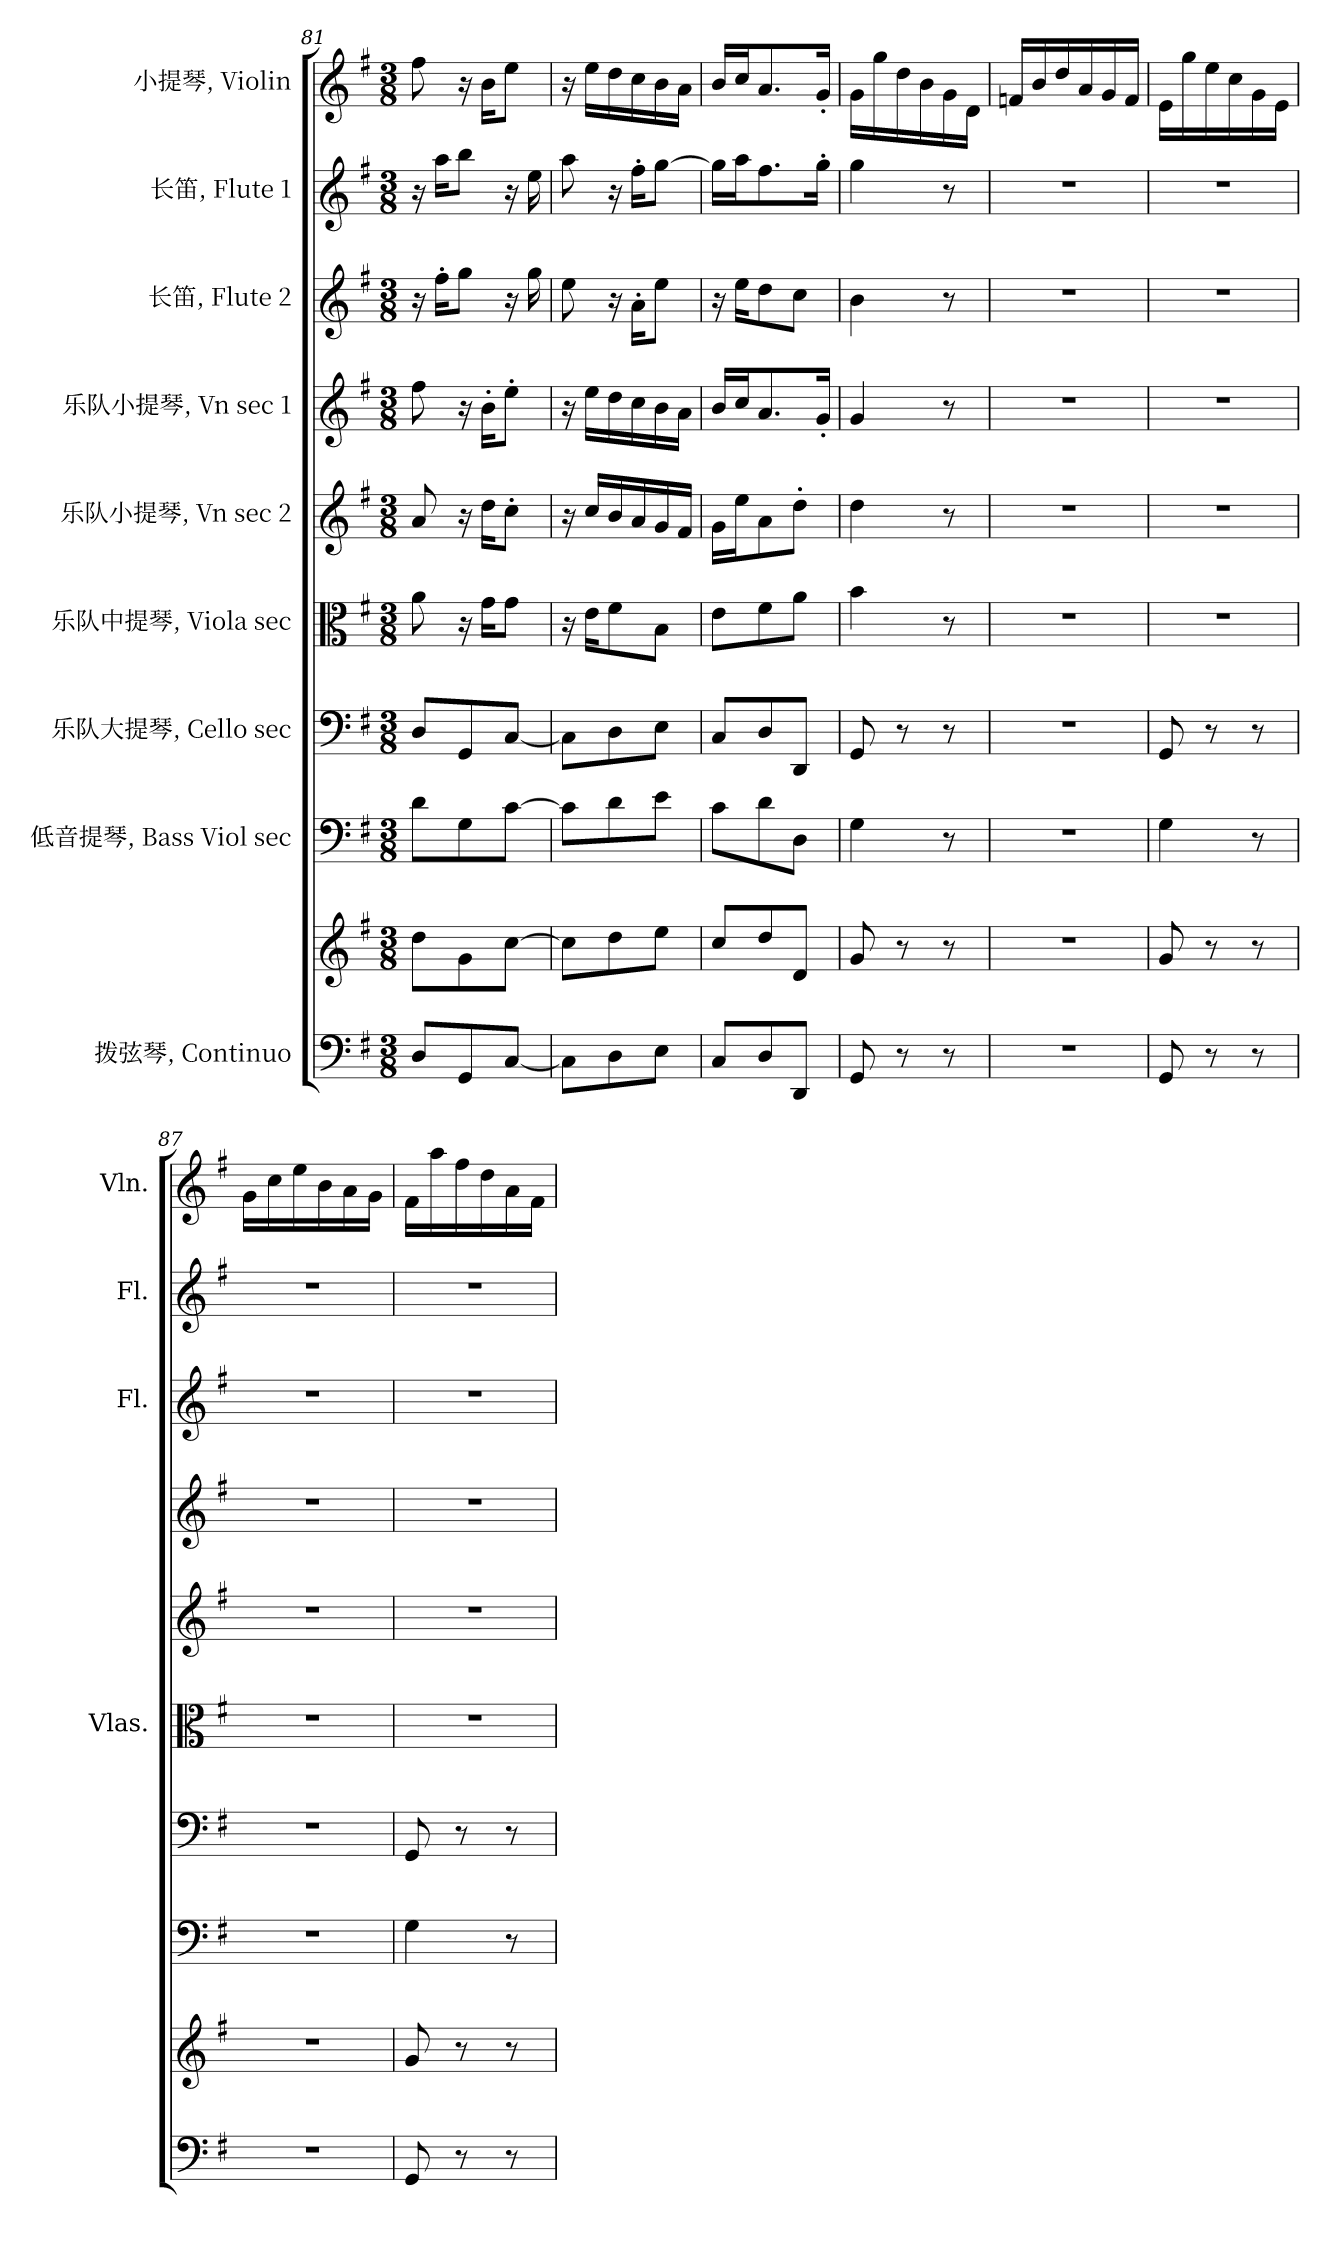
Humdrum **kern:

**kern	**kern	**kern	**kern	**kern	**kern	**kern	**kern	**kern	**kern
*part9	*part9	*part8	*part7	*part6	*part5	*part4	*part3	*part2	*part1
*staff10	*staff9	*staff8	*staff7	*staff6	*staff5	*staff4	*staff3	*staff2	*staff1
*I"拨弦琴, Continuo	*	*I"低音提琴, Bass Viol sec	*I"乐队大提琴, Cello sec	*I"乐队中提琴, Viola sec	*I"乐队小提琴, Vn sec 2	*I"乐队小提琴, Vn sec 1	*I"长笛, Flute 2	*I"长笛, Flute 1	*I"小提琴, Violin
*	*	*	*	*I'Vlas.	*	*	*I'Fl.	*I'Fl.	*I'Vln.
*clefF4	*clefG2	*clefF4	*clefF4	*clefC3	*clefG2	*clefG2	*clefG2	*clefG2	*clefG2
*	*	*ITrd7c12	*	*	*	*	*	*	*
*k[f#]	*k[f#]	*k[f#]	*k[f#]	*k[f#]	*k[f#]	*k[f#]	*k[f#]	*k[f#]	*k[f#]
*M3/8	*M3/8	*M3/8	*M3/8	*M3/8	*M3/8	*M3/8	*M3/8	*M3/8	*M3/8
=81	=81	=81	=81	=81	=81	=81	=81	=81	=81
8D/L	8dd\L	8D\L	8D/L	8a\	8a/	8ff#\	16r	16r	8ff#\
.	.	.	.	.	.	.	16ff#'\KL	16aa\KL	.
8GG/	8g\	8GG\	8GG/	16r	16r	16r	8gg\J	8bb\J	16r
.	.	.	.	16g\KL	16dd\KL	16b'\KL	.	.	16b\KL
[8C/J	[8cc\J	[8C\J	[8C/J	8g\J	8cc'\J	8ee'\J	16r	16r	8ee\J
.	.	.	.	.	.	.	16gg\	16ee\	.
=82	=82	=82	=82	=82	=82	=82	=82	=82	=82
8C\L]	8cc\L]	8C\L]	8C\L]	16r	16r	16r	8ee\	8aa\	16r
.	.	.	.	16e\KL	16cc/LL	16ee\LL	.	.	16ee\LL
8D\	8dd\	8D\	8D\	8f#\	16b/	16dd\	16r	16r	16dd\
.	.	.	.	.	16a/	16cc\	16a'\KL	16ff#'\KL	16cc\
8E\J	8ee\J	8E\J	8E\J	8B\J	16g/	16b\	8ee\J	[8gg\J	16b\
.	.	.	.	.	16f#/JJ	16a\JJ	.	.	16a\JJ
=83	=83	=83	=83	=83	=83	=83	=83	=83	=83
8C/L	8cc/L	8C\L	8C/L	8e\L	16g\LL	16b/LL	16r	16gg\LL]	16b/LL
.	.	.	.	.	16ee\J	16cc/J	16ee\KL	16aa\J	16cc/J
8D/	8dd/	8D\	8D/	8f#\	8a\	8.a/	8dd\	8.ff#\	8.a/
8DD/J	8d/J	8DD\J	8DD/J	8a\J	8dd'\J	.	8cc\J	.	.
.	.	.	.	.	.	16g'/Jk	.	16gg'\Jk	16g'/Jk
=84	=84	=84	=84	=84	=84	=84	=84	=84	=84
8GG/	8g/	4GG\	8GG/	4b\	4dd\	4g/	4b\	4gg\	16g\LL
.	.	.	.	.	.	.	.	.	16gg\
8r	8r	.	8r	.	.	.	.	.	16dd\
.	.	.	.	.	.	.	.	.	16b\
8r	8r	8r	8r	8r	8r	8r	8r	8r	16g\
.	.	.	.	.	.	.	.	.	16d\JJ
!!LO:PB:g=z
=85	=85	=85	=85	=85	=85	=85	=85	=85	=85
4.r	4.r	4.r	4.r	4.r	4.r	4.r	4.r	4.r	16fn/LL
.	.	.	.	.	.	.	.	.	16b/
.	.	.	.	.	.	.	.	.	16dd/
.	.	.	.	.	.	.	.	.	16a/
.	.	.	.	.	.	.	.	.	16g/
.	.	.	.	.	.	.	.	.	16f/JJ
=86	=86	=86	=86	=86	=86	=86	=86	=86	=86
8GG/	8g/	4GG\	8GG/	4.r	4.r	4.r	4.r	4.r	16e\LL
.	.	.	.	.	.	.	.	.	16gg\
8r	8r	.	8r	.	.	.	.	.	16ee\
.	.	.	.	.	.	.	.	.	16cc\
8r	8r	8r	8r	.	.	.	.	.	16g\
.	.	.	.	.	.	.	.	.	16e\JJ
=87	=87	=87	=87	=87	=87	=87	=87	=87	=87
4.r	4.r	4.r	4.r	4.r	4.r	4.r	4.r	4.r	16g\LL
.	.	.	.	.	.	.	.	.	16cc\
.	.	.	.	.	.	.	.	.	16ee\
.	.	.	.	.	.	.	.	.	16b\
.	.	.	.	.	.	.	.	.	16a\
.	.	.	.	.	.	.	.	.	16g\JJ
=88	=88	=88	=88	=88	=88	=88	=88	=88	=88
8GG/	8g/	4GG\	8GG/	4.r	4.r	4.r	4.r	4.r	16f#\LL
.	.	.	.	.	.	.	.	.	16aa\
8r	8r	.	8r	.	.	.	.	.	16ff#\
.	.	.	.	.	.	.	.	.	16dd\
8r	8r	8r	8r	.	.	.	.	.	16a\
.	.	.	.	.	.	.	.	.	16f#\JJ
=	=	=	=	=	=	=	=	=	=
*-	*-	*-	*-	*-	*-	*-	*-	*-	*-
